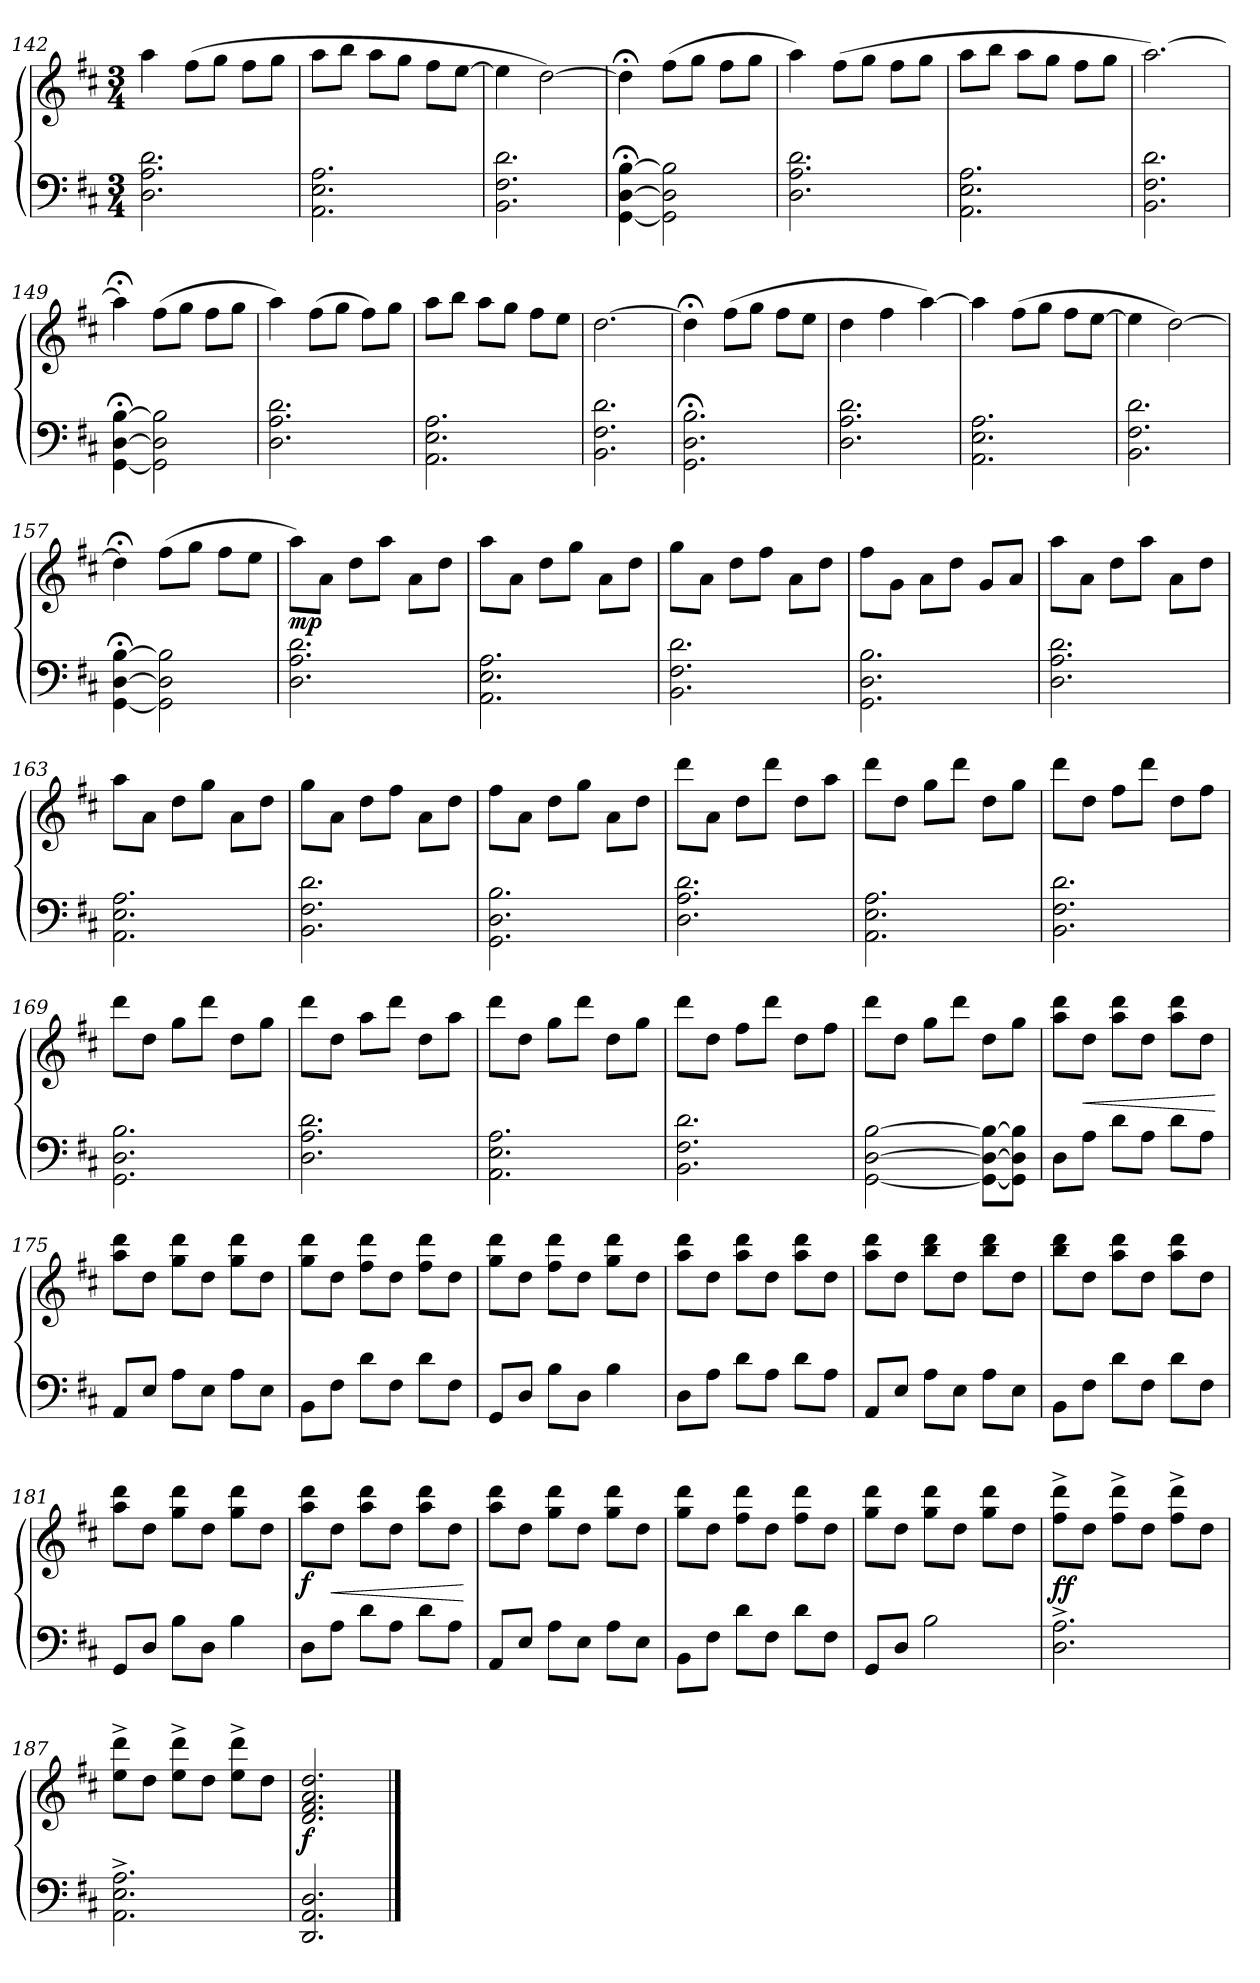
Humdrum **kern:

**kern	**kern	**dynam
*part1	*part1	*part1
*staff2	*staff1	*staff1/2
*clefF4	*clefG2	*
*k[f#c#]	*k[f#c#]	*
*M3/4	*M3/4	*
=142	=142	=142
2.D\ 2.A\ 2.d\	4aa\	.
.	(8ff#\L	.
.	8gg\J	.
.	8ff#\L	.
.	8gg\J	.
=143	=143	=143
2.AA\ 2.E\ 2.A\	8aa\L	.
.	8bb\J	.
.	8aa\L	.
.	8gg\J	.
.	8ff#\L	.
.	[8ee\J	.
=144	=144	=144
2.BB\ 2.F#\ 2.d\	4ee\]	.
.	[2dd\)	.
=145	=145	=145
[4GG;<\ [4D;<\ [4B;<\	4dd;<\]	.
2GG]\ 2D]\ 2B]\	(8ff#\L	.
.	8gg\J	.
.	8ff#\L	.
.	8gg\J	.
=146	=146	=146
2.D\ 2.A\ 2.d\	4aa\)	.
.	(8ff#\L	.
.	8gg\J	.
.	8ff#\L	.
.	8gg\J	.
=147	=147	=147
2.AA\ 2.E\ 2.A\	8aa\L	.
.	8bb\J	.
.	8aa\L	.
.	8gg\J	.
.	8ff#\L	.
.	8gg\J	.
!!LO:LB:g=z
=148	=148	=148
2.BB\ 2.F#\ 2.d\	[2.aa\)	.
=149	=149	=149
[4GG;<\ [4D;<\ [4B;<\	4aa;<\]	.
2GG]\ 2D]\ 2B]\	(8ff#\L	.
.	8gg\J	.
.	8ff#\L	.
.	8gg\J	.
=150	=150	=150
2.D\ 2.A\ 2.d\	4aa\)	.
.	(8ff#\L	.
.	8gg\J	.
.	8ff#\L)	.
.	8gg\J	.
=151	=151	=151
2.AA\ 2.E\ 2.A\	8aa\L	.
.	8bb\J	.
.	8aa\L	.
.	8gg\J	.
.	8ff#\L	.
.	8ee\J	.
=152	=152	=152
2.BB\ 2.F#\ 2.d\	[2.dd\	.
=153	=153	=153
2.GG;<\ 2.D;<\ 2.B;<\	4dd;<\]	.
.	(8ff#\L	.
.	8gg\J	.
.	8ff#\L	.
.	8ee\J	.
=154	=154	=154
2.D\ 2.A\ 2.d\	4dd\	.
.	4ff#\	.
.	[4aa\)	.
=155	=155	=155
2.AA\ 2.E\ 2.A\	4aa\]	.
.	(8ff#\L	.
.	8gg\J	.
.	8ff#\L	.
.	[8ee\J	.
!!LO:LB:g=z
=156	=156	=156
2.BB\ 2.F#\ 2.d\	4ee\]	.
.	[2dd\)	.
=157	=157	=157
[4GG;<\ [4D;<\ [4B;<\	4dd;<\]	.
2GG]\ 2D]\ 2B]\	(8ff#\L	.
.	8gg\J	.
.	8ff#\L	.
.	8ee\J	.
=158	=158	=158
!	!	!LO:DY:b
2.D\ 2.A\ 2.d\	8aa\L)	mp
.	8a\J	.
.	8dd\L	.
.	8aa\J	.
.	8a\L	.
.	8dd\J	.
=159	=159	=159
2.AA\ 2.E\ 2.A\	8aa\L	.
.	8a\J	.
.	8dd\L	.
.	8gg\J	.
.	8a\L	.
.	8dd\J	.
=160	=160	=160
2.BB\ 2.F#\ 2.d\	8gg\L	.
.	8a\J	.
.	8dd\L	.
.	8ff#\J	.
.	8a\L	.
.	8dd\J	.
=161	=161	=161
2.GG\ 2.D\ 2.B\	8ff#\L	.
.	8g\J	.
.	8a\L	.
.	8dd\J	.
.	8g/L	.
.	8a/J	.
=162	=162	=162
2.D\ 2.A\ 2.d\	8aa\L	.
.	8a\J	.
.	8dd\L	.
.	8aa\J	.
.	8a\L	.
.	8dd\J	.
!!LO:LB:g=z
=163	=163	=163
2.AA\ 2.E\ 2.A\	8aa\L	.
.	8a\J	.
.	8dd\L	.
.	8gg\J	.
.	8a\L	.
.	8dd\J	.
=164	=164	=164
2.BB\ 2.F#\ 2.d\	8gg\L	.
.	8a\J	.
.	8dd\L	.
.	8ff#\J	.
.	8a\L	.
.	8dd\J	.
=165	=165	=165
2.GG\ 2.D\ 2.B\	8ff#\L	.
.	8a\J	.
.	8dd\L	.
.	8gg\J	.
.	8a\L	.
.	8dd\J	.
=166	=166	=166
2.D\ 2.A\ 2.d\	8ddd\L	.
.	8a\J	.
.	8dd\L	.
.	8ddd\J	.
.	8dd\L	.
.	8aa\J	.
=167	=167	=167
2.AA\ 2.E\ 2.A\	8ddd\L	.
.	8dd\J	.
.	8gg\L	.
.	8ddd\J	.
.	8dd\L	.
.	8gg\J	.
=168	=168	=168
2.BB\ 2.F#\ 2.d\	8ddd\L	.
.	8dd\J	.
.	8ff#\L	.
.	8ddd\J	.
.	8dd\L	.
.	8ff#\J	.
!!LO:LB:g=z
=169	=169	=169
2.GG\ 2.D\ 2.B\	8ddd\L	.
.	8dd\J	.
.	8gg\L	.
.	8ddd\J	.
.	8dd\L	.
.	8gg\J	.
=170	=170	=170
2.D\ 2.A\ 2.d\	8ddd\L	.
.	8dd\J	.
.	8aa\L	.
.	8ddd\J	.
.	8dd\L	.
.	8aa\J	.
=171	=171	=171
2.AA\ 2.E\ 2.A\	8ddd\L	.
.	8dd\J	.
.	8gg\L	.
.	8ddd\J	.
.	8dd\L	.
.	8gg\J	.
=172	=172	=172
2.BB\ 2.F#\ 2.d\	8ddd\L	.
.	8dd\J	.
.	8ff#\L	.
.	8ddd\J	.
.	8dd\L	.
.	8ff#\J	.
=173	=173	=173
[2GG\ [2D\ [2B\	8ddd\L	.
.	8dd\J	.
.	8gg\L	.
.	8ddd\J	.
8GG_\ 8D_\ 8B_\L	8dd\L	.
8GG]\ 8D]\ 8B]\J	8gg\J	.
=174	=174	=174
8D\L	8aa\ 8ddd\L	.
!	!	!LO:HP:a=2
8A\J	8dd\J	<
8d\L	8aa\ 8ddd\L	.
8A\J	8dd\J	.
8d\L	8aa\ 8ddd\L	.
8A\J	8dd\J	.
.	.	[
!!LO:LB:g=z
=175	=175	=175
8AA/L	8aa\ 8ddd\L	.
8E/J	8dd\J	.
8A\L	8gg\ 8ddd\L	.
8E\J	8dd\J	.
8A\L	8gg\ 8ddd\L	.
8E\J	8dd\J	.
=176	=176	=176
8BB\L	8gg\ 8ddd\L	.
8F#\J	8dd\J	.
8d\L	8ff#\ 8ddd\L	.
8F#\J	8dd\J	.
8d\L	8ff#\ 8ddd\L	.
8F#\J	8dd\J	.
=177	=177	=177
8GG/L	8gg\ 8ddd\L	.
8D/J	8dd\J	.
8B\L	8ff#\ 8ddd\L	.
8D\J	8dd\J	.
4B\	8gg\ 8ddd\L	.
.	8dd\J	.
=178	=178	=178
8D\L	8aa\ 8ddd\L	.
8A\J	8dd\J	.
8d\L	8aa\ 8ddd\L	.
8A\J	8dd\J	.
8d\L	8aa\ 8ddd\L	.
8A\J	8dd\J	.
=179	=179	=179
8AA/L	8aa\ 8ddd\L	.
8E/J	8dd\J	.
8A\L	8bb\ 8ddd\L	.
8E\J	8dd\J	.
8A\L	8bb\ 8ddd\L	.
8E\J	8dd\J	.
=180	=180	=180
8BB\L	8bb\ 8ddd\L	.
8F#\J	8dd\J	.
8d\L	8aa\ 8ddd\L	.
8F#\J	8dd\J	.
8d\L	8aa\ 8ddd\L	.
8F#\J	8dd\J	.
!!LO:PB:g=z
=181	=181	=181
8GG/L	8aa\ 8ddd\L	.
8D/J	8dd\J	.
8B\L	8gg\ 8ddd\L	.
8D\J	8dd\J	.
4B\	8gg\ 8ddd\L	.
.	8dd\J	.
=182	=182	=182
!	!	!LO:DY:b
8D\L	8aa\ 8ddd\L	f
!	!	!LO:HP:a=2
8A\J	8dd\J	<
8d\L	8aa\ 8ddd\L	.
8A\J	8dd\J	.
8d\L	8aa\ 8ddd\L	.
8A\J	8dd\J	.
.	.	[
=183	=183	=183
8AA/L	8aa\ 8ddd\L	.
8E/J	8dd\J	.
8A\L	8gg\ 8ddd\L	.
8E\J	8dd\J	.
8A\L	8gg\ 8ddd\L	.
8E\J	8dd\J	.
=184	=184	=184
8BB\L	8gg\ 8ddd\L	.
8F#\J	8dd\J	.
8d\L	8ff#\ 8ddd\L	.
8F#\J	8dd\J	.
8d\L	8ff#\ 8ddd\L	.
8F#\J	8dd\J	.
=185	=185	=185
8GG/L	8gg\ 8ddd\L	.
8D/J	8dd\J	.
2B\	8gg\ 8ddd\L	.
.	8dd\J	.
.	8gg\ 8ddd\L	.
.	8dd\J	.
=186	=186	=186
!	!	!LO:DY:a=2
2.D^\ 2.A^\	8ff#^\ 8ddd^\L	ff
.	8dd\J	.
.	8ff#^\ 8ddd^\L	.
.	8dd\J	.
.	8ff#^\ 8ddd^\L	.
.	8dd\J	.
!!LO:LB:g=z
=187	=187	=187
2.AA^\ 2.E^\ 2.A^\	8ee^\ 8ddd^\L	.
.	8dd\J	.
.	8ee^\ 8ddd^\L	.
.	8dd\J	.
.	8ee^\ 8ddd^\L	.
.	8dd\J	.
=188	=188	=188
!	!	!LO:DY:b
2.DD/ 2.AA/ 2.D/	2.d/ 2.f#/ 2.a/ 2.dd/	f
==	==	==
*-	*-	*-
